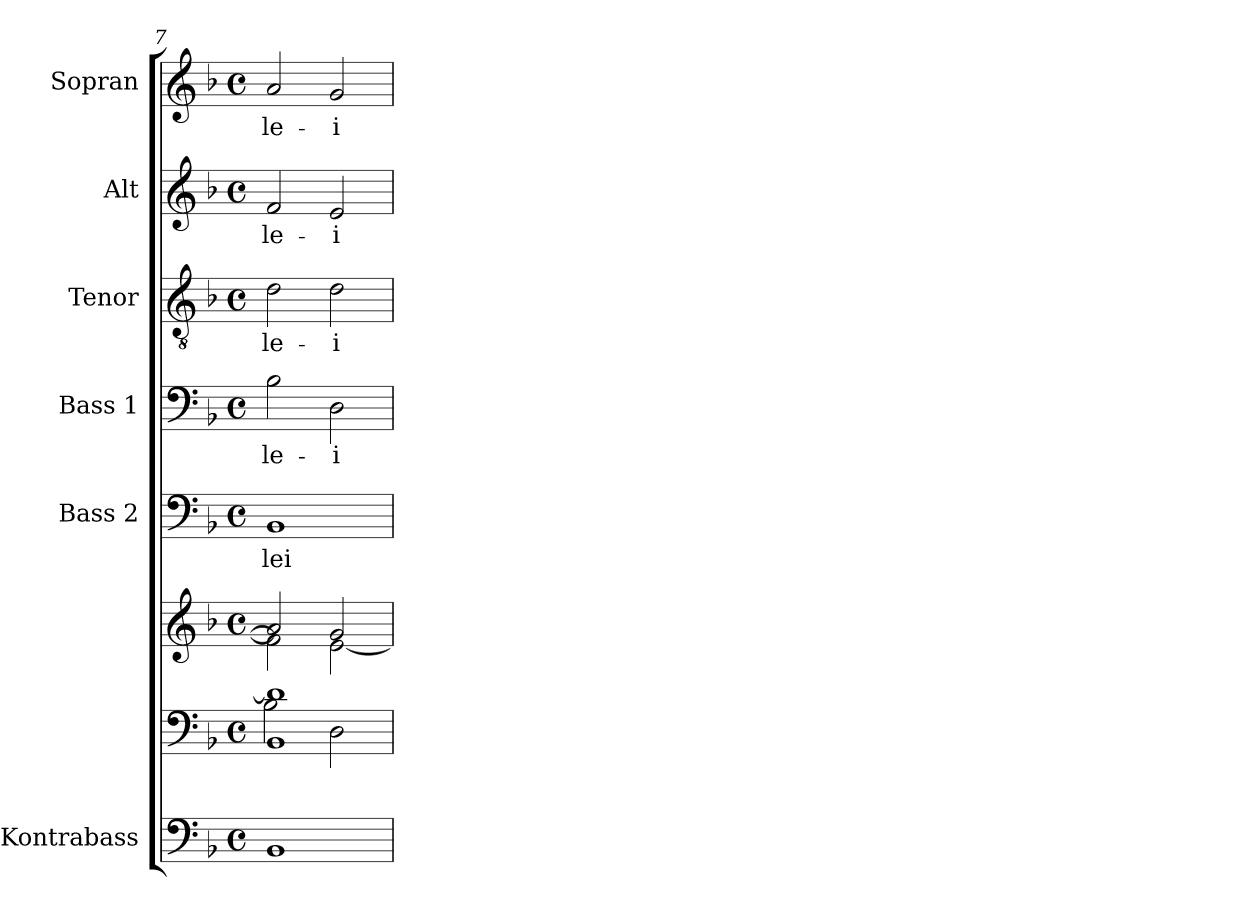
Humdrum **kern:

**kern	**kern	**kern	**kern	**text	**kern	**text	**kern	**text	**kern	**text	**kern	**text
*part7	*part6	*part6	*part5	*part5	*part4	*part4	*part3	*part3	*part2	*part2	*part1	*part1
*staff8	*staff7	*staff6	*staff5	*staff5	*staff4	*staff4	*staff3	*staff3	*staff2	*staff2	*staff1	*staff1
*I"Kontrabass	*	*	*I"Bass 2	*	*I"Bass 1	*	*I"Tenor	*	*I"Alt	*	*I"Sopran	*
*I'Kb.	*	*	*I'B. 2	*	*I'B. 1	*	*I'T.	*	*I'A.	*	*I'S.	*
*clefF4	*clefF4	*clefG2	*clefF4	*	*clefF4	*	*clefGv2	*	*clefG2	*	*clefG2	*
*ITrd7c12	*	*	*	*	*	*	*	*	*	*	*	*
*k[b-]	*k[b-]	*k[b-]	*k[b-]	*	*k[b-]	*	*k[b-]	*	*k[b-]	*	*k[b-]	*
*F:	*F:	*F:	*F:	*	*F:	*	*F:	*	*F:	*	*F:	*
*M4/4	*M4/4	*M4/4	*M4/4	*	*M4/4	*	*M4/4	*	*M4/4	*	*M4/4	*
*met(c)	*met(c)	*met(c)	*met(c)	*	*met(c)	*	*met(c)	*	*met(c)	*	*met(c)	*
=7	=7	=7	=7	=7	=7	=7	=7	=7	=7	=7	=7	=7
*	*^	*^	*	*	*	*	*	*	*	*	*	*
!	!	!	!	!	!	!LO:LY:b	!	!LO:LY:b	!	!LO:LY:b	!	!LO:LY:b	!	!LO:LY:b
1BBB-	1BB- 1d]	2B-\	2a/]	2f\]	1BB-	-lei-	2B-\	-le-	2d\	-le-	2f/	-le-	2a/	-le-
!	!	!	!	!	!	!	!	!LO:LY:b	!	!LO:LY:b	!	!LO:LY:b	!	!LO:LY:b
.	.	2D\	2g/	[<2e\	.	.	2D\	-i-	2d\	-i-	2e/	-i-	2g/	-i-
*	*v	*v	*	*	*	*	*	*	*	*	*	*	*	*
*	*	*v	*v	*	*	*	*	*	*	*	*	*	*
=	=	=	=	=	=	=	=	=	=	=	=	=
*-	*-	*-	*-	*-	*-	*-	*-	*-	*-	*-	*-	*-
